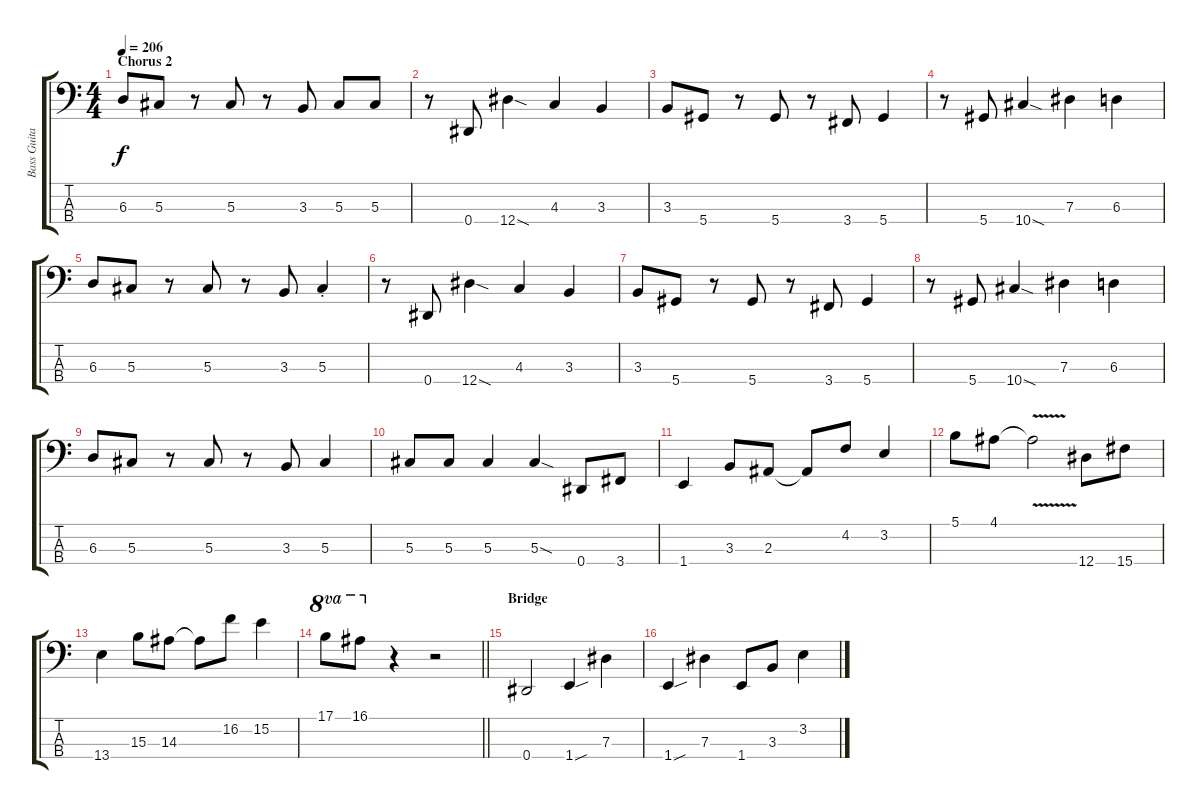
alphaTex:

\track ("Bass Guitar" "Bass Guita") {instrument electricbassfinger}
\staff {score tabs}
\tuning (Gb2 Db2 Ab1 Eb1) {hide}
\ts (4 4)
\section ("" "Chorus 2")
\tempo 206
\clef f4
\ks c
6.3.8{dy f beam Up} 5.3.8{beam Up} r.8 5.3.8{beam Up} r.8 3.3.8 5.3.8 5.3.8 |
r.8 0.4.8 12.4{sod}.4 4.3.4 3.3.4 |
3.3.8 5.4.8 r.8 5.4.8 r.8 3.4.8 5.4.4 |
r.8 5.4.8 10.4{sod}.4 7.3.4 6.3.4 |
6.3.8{beam Up} 5.3.8{beam Up} r.8 5.3.8{beam Up} r.8 3.3.8 5.3{st}.4 |
r.8 0.4.8 12.4{sod}.4 4.3.4 3.3.4 |
3.3.8 5.4.8 r.8 5.4.8 r.8 3.4.8 5.4.4 |
r.8 5.4.8 10.4{sod}.4 7.3.4 6.3.4 |
6.3.8{beam Up} 5.3.8{beam Up} r.8 5.3.8{beam Up} r.8 3.3.8 5.3.4 |
5.3.8{beam Up} 5.3.8{beam Up} 5.3.4{beam Up} 5.3{sod}.4{beam Up} 0.4.8 3.4.8 |
1.4.4 3.3.8{beam Up} 2.3.8{beam Up} 2.3{t}.8{beam Up} 4.2.8{beam Up} 3.2.4{beam Up} |
5.1.8 4.1.8 4.1{v t}.2 12.4.8 15.4.8 |
13.4.4 15.3.8 14.3.8 14.3{t}.8 16.2.8 15.2.4 |
\barLineRight lightlight
17.1.8{ot 8va} 16.1.8{ot 8va} r.4 r.2 |
\section ("" "Bridge")
0.4.2 1.4{sou}.4 7.3.4 |
1.4{sou}.4 7.3.4 1.4.8 3.3.8 3.2.4
